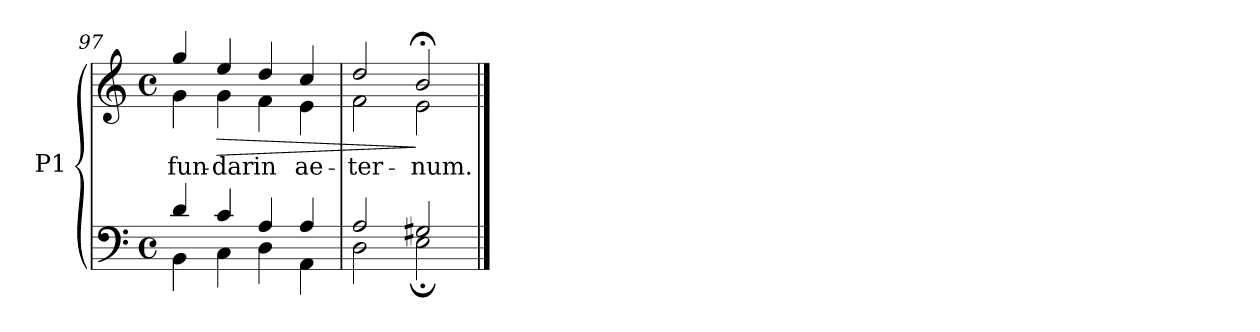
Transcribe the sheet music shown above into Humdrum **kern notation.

**kern	**kern	**text	**dynam
*part1	*part1	*part1	*part1
*staff2	*staff1	*staff1	*staff1/2
*I"P1	*	*	*
*clefF4	*clefG2	*	*
*k[]	*k[]	*	*
*C:	*C:	*	*
*M4/4	*M4/4	*	*
*met(c)	*met(c)	*	*
=97	=97	=97	=97
*^	*	*	*
!	!	!	!LO:LY:b:color=#000000	!
*	*	*^	*	*
4di/	4BBi\	4ggi/	4gi\	-fun-	.
!	!	!	!	!LO:LY:b:color=#000000	!LO:HP:b
4ci/	4Ci\	4eei/	4gi\	-dar	>
!	!	!	!	!LO:LY:b:color=#000000	!
4Ai/	4Di\	4ddi/	4fi\	in	.
!	!	!	!	!LO:LY:b:color=#000000	!
4Ai/	4AAi\	4cci/	4ei\	ae-	.
=98	=98	=98	=98	=98	=98
!	!	!	!	!LO:LY:b:color=#000000	!
2Ai/	2Di\	2ddi/	2fi\	-ter-	.
!	!	!	!	!LO:LY:b:color=#000000	!
2G#Xi/	2E;i\	2b;i/	2ei\	-num.	]
*v	*v	*	*	*	*
*	*v	*v	*	*
==	==	==	==
*-	*-	*-	*-
